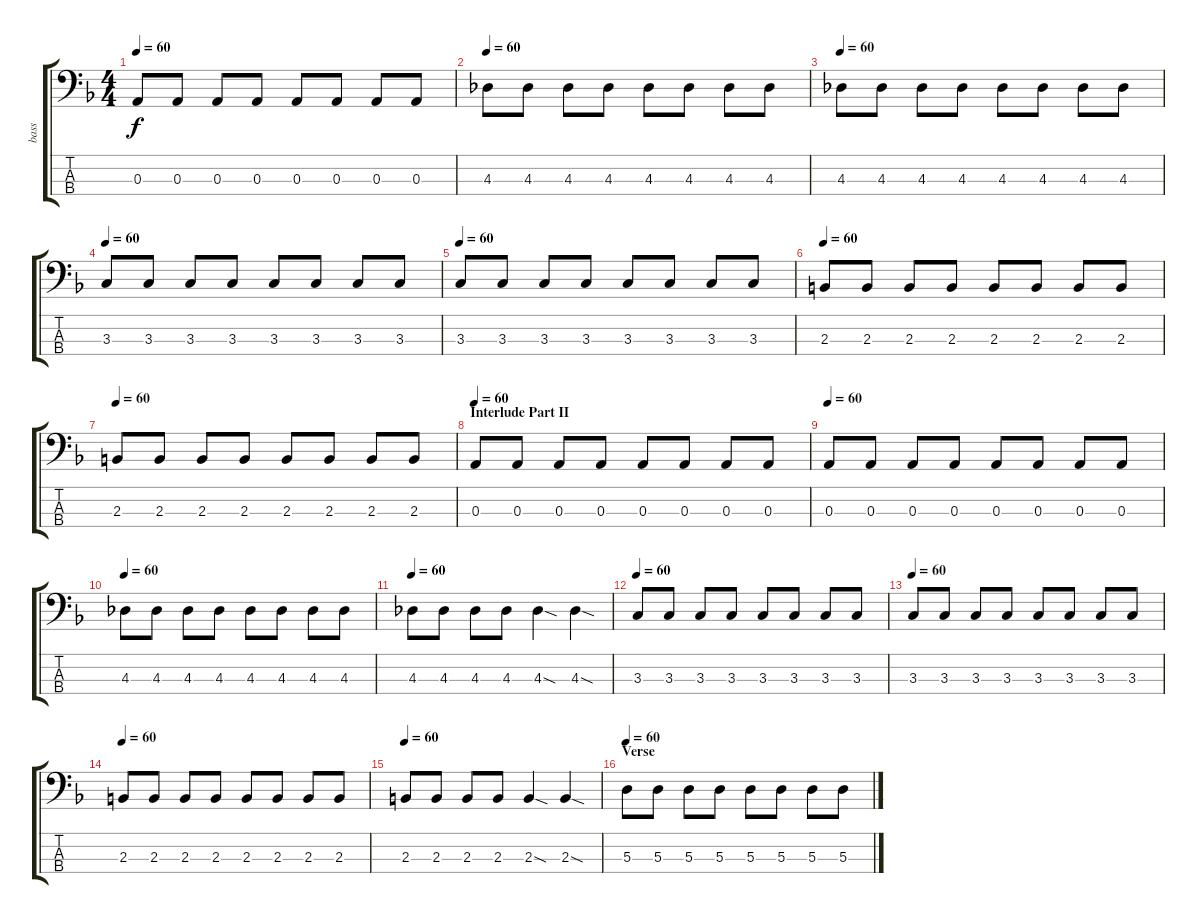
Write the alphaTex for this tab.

\track ("bass" "bass") {instrument slapbass2}
\staff {score tabs}
\tuning (G2 D2 A1 E1) {hide}
\ts (4 4)
\tempo 60
\clef f4
\ks dminor
0.3.8{dy f} 0.3.8 0.3.8 0.3.8 0.3.8 0.3.8 0.3.8 0.3.8 |
\tempo 60
4.3.8 4.3.8 4.3.8 4.3.8 4.3.8 4.3.8 4.3.8 4.3.8 |
\tempo 60
4.3.8 4.3.8 4.3.8 4.3.8 4.3.8 4.3.8 4.3.8 4.3.8 |
\tempo 60
3.3.8 3.3.8 3.3.8 3.3.8 3.3.8 3.3.8 3.3.8 3.3.8 |
\tempo 60
3.3.8 3.3.8 3.3.8 3.3.8 3.3.8 3.3.8 3.3.8 3.3.8 |
\tempo 60
2.3.8 2.3.8 2.3.8 2.3.8 2.3.8 2.3.8 2.3.8 2.3.8 |
\tempo 60
2.3.8 2.3.8 2.3.8 2.3.8 2.3.8 2.3.8 2.3.8 2.3.8 |
\section ("" "Interlude Part II")
\tempo 60
0.3.8 0.3.8 0.3.8 0.3.8 0.3.8 0.3.8 0.3.8 0.3.8 |
\tempo 60
0.3.8 0.3.8 0.3.8 0.3.8 0.3.8 0.3.8 0.3.8 0.3.8 |
\tempo 60
4.3.8 4.3.8 4.3.8 4.3.8 4.3.8 4.3.8 4.3.8 4.3.8 |
\tempo 60
4.3.8 4.3.8 4.3.8 4.3.8 4.3{sod}.4 4.3{sod}.4 |
\tempo 60
3.3.8 3.3.8 3.3.8 3.3.8 3.3.8 3.3.8 3.3.8 3.3.8 |
\tempo 60
3.3.8 3.3.8 3.3.8 3.3.8 3.3.8 3.3.8 3.3.8 3.3.8 |
\tempo 60
2.3.8 2.3.8 2.3.8 2.3.8 2.3.8 2.3.8 2.3.8 2.3.8 |
\tempo 60
2.3.8 2.3.8 2.3.8 2.3.8 2.3{sod}.4 2.3{sod}.4 |
\section ("" "Verse ")
\tempo 60
5.3.8 5.3.8 5.3.8 5.3.8 5.3.8 5.3.8 5.3.8 5.3.8
